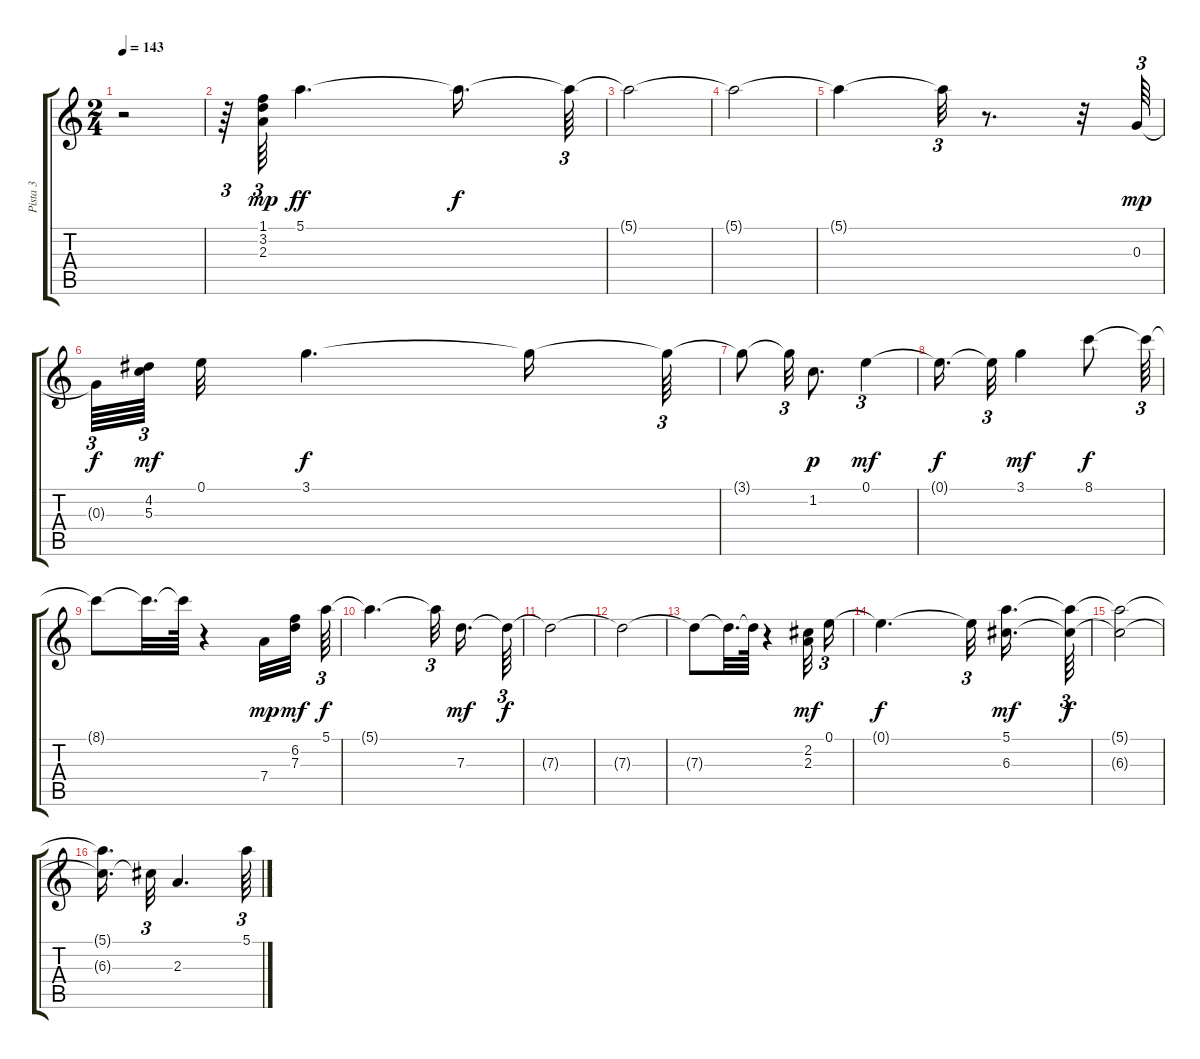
\track ("Pista 3" "Pista 3") {instrument electricguitarclean}
\staff {score tabs}
\tuning (E4 B3 G3 D3 A2 E2) {hide}
\ts (2 4)
\tempo 143
\clef g2
\ks c
r.2{dy f} |
r.64{tu (3 2)} (1.1 3.2 2.3).64{tu (3 2) dy mp} 5.1.4{d dy ff} 5.1{t}.16{d dy f} 5.1{t}.64{tu (3 2)} |
5.1{t}.2 |
5.1{t}.2 |
5.1{t}.4 5.1{t}.32{tu (3 2)} r.8{d} r.32 0.3.64{tu (3 2) dy mp} |
0.3{t}.64{tu (3 2) dy f} (4.2 5.3).64{tu (3 2) dy mf beam splitsecondary} 0.1.32 3.1.4{d dy f} 3.1{t}.16 3.1{t}.64{tu (3 2)} |
3.1{t}.8 3.1{t}.32{tu (3 2)} 1.2.8{d dy p} 0.1.4{tu (3 2) dy mf} |
0.1{t}.16{d dy f} 0.1{t}.32{tu (3 2)} 3.1.4{dy mf} 8.1.8{dy f} 8.1{t}.64{tu (3 2)} |
8.1{t}.8 8.1{t}.32{d} 8.1{t}.64 r.4 7.4.32{dy mp} (6.2 7.3).32{dy mf} 5.1.64{tu (3 2) dy f} |
5.1{t}.4{d} 5.1{t}.32{tu (3 2) beam splitsecondary} 7.3.16{d dy mf} 7.3{t}.64{tu (3 2) dy f} |
7.3{t}.2 |
7.3{t}.2 |
7.3{t}.8 7.3{t}.32{d} 7.3{t}.64 r.4 (2.2 2.3).32{dy mf} 0.1.16{tu (3 2)} |
0.1{t}.4{d dy f} 0.1{t}.32{tu (3 2) beam splitsecondary} (5.1 6.3).16{d dy mf} (5.1{t} 6.3{t}).64{tu (3 2) dy f} |
(5.1{t} 6.3{t}).2 |
(5.1{t} 6.3{t}).16{d} 6.3{t}.32{tu (3 2)} 2.3.4{d} 5.1.64{tu (3 2)}
